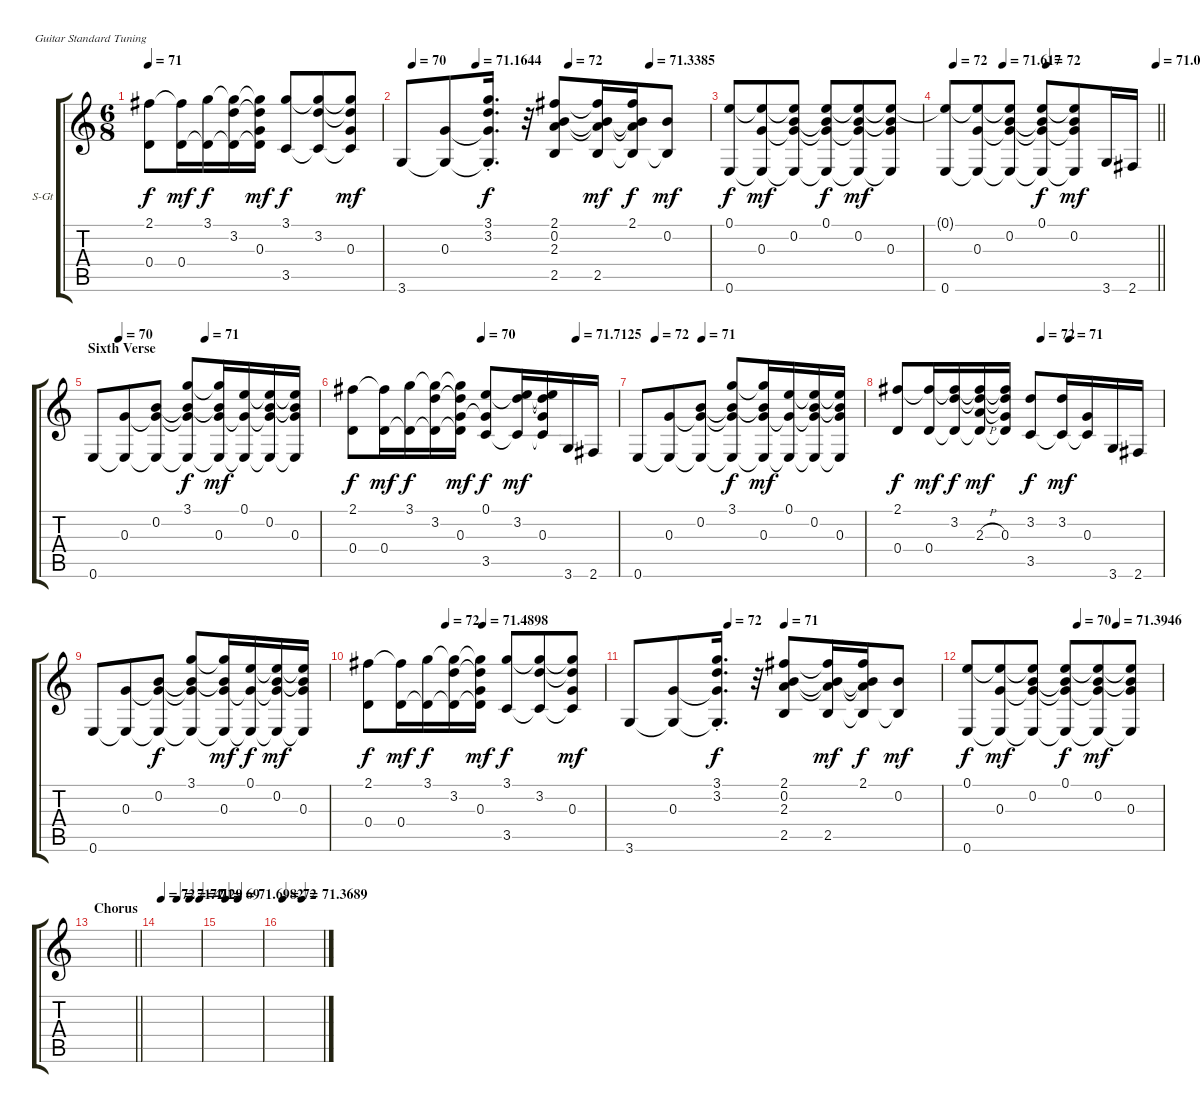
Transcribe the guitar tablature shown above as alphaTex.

\bracketExtendMode groupsimilarinstruments
\firstSystemTrackNameOrientation horizontal
\otherSystemsTrackNameOrientation horizontal
\track ("Electric clean 1 " "S-Gt") {instrument acousticguitarsteel}
\staff {score tabs}
\tuning (E4 B3 G3 D3 A2 E2)
\ts (6 8)
\tempo 71
\clef g2
\ks c
(2.1 0.4).8{dy f} (0.4 2.1{t}).16{dy mf} (3.1 0.4{t}).16{dy f} (3.2 0.4{t} 3.1{t}).16 (0.3 0.4{t} 3.1{t} 3.2{t}).16{dy mf} (3.1 3.5).8{dy f} (3.2 3.1{t} 3.5{t}).8 (0.3 3.1{t} 3.2{t} 3.5{t}).8{dy mf} |
\tempo (70 0.0375)
\tempo (71.1644 0.24375)
\tempo (72 0.54375)
\tempo (71.3385 0.80625)
3.6.8 (0.3 3.6{t}).8 (3.1{st} 3.2{st} 3.6{st t} 0.3{st t}).16{d dy f} r.32 (2.1 0.2 2.3 2.5).8 (2.5 2.1{t} 0.2{t} 2.3{t}).16{dy mf} (2.1 2.3{t} 0.2{t} 2.5{t}).16{dy f} (0.2 2.5{t}).8{dy mf} |
(0.1 0.6).8{dy f} (0.3 0.1{t} 0.6{t}).8{dy mf} (0.2 0.1{t} 0.6{t} 0.3{t}).8 (0.1 0.6{t} 0.3{t} 0.2{t}).8{dy f} (0.2 0.1{t} 0.6{t} 0.3{t}).8{dy mf} (0.3 0.1{t} 0.6{t} 0.2{t}).8 |
\tempo (72 0.04375)
\tempo (71.617 0.275)
\tempo (72 0.48125)
\tempo (71.0087 0.99375)
\barLineRight lightlight
(0.6 0.1{t}).8 (0.3 0.1{t} 0.6{t}).8 (0.2 0.1{t} 0.3{t} 0.6{t}).8 (0.1 0.2{t} 0.3{t} 0.6{t}).8{dy f} (0.2 0.1{t} 0.3{t} 0.6{t}).8{dy mf} 3.6.16 2.6.16 |
\section ("" "Sixth Verse")
\tempo (70 0.11875)
\tempo (71 0.5)
0.6.8 (0.3 0.6{t}).8 (0.2 0.6{t} 0.3{t}).8 (3.1 0.6{t} 0.3{t} 0.2{t}).8{dy f} (0.3 0.6{t} 3.1{t} 0.2{t}).16{dy mf} (0.1 0.6{t} 0.3{t}).16 (0.2 0.6{t} 0.3{t} 0.1{t}).16 (0.3 0.6{t} 0.1{t} 0.2{t}).16 |
\tempo (70 0.4875)
\tempo (71.7125 0.84375)
(2.1 0.4).8{dy f} (0.4 2.1{t}).16{dy mf} (3.1 0.4{t}).16{dy f} (3.2 0.4{t} 3.1{t}).16 (0.3 0.4{t} 3.1{t} 3.2{t}).16{dy mf} (0.1 3.5 0.3{t}).8{dy f} (3.2 3.5{t} 0.1{t}).16{dy mf} (0.3 3.5{t} 3.2{t} 0.1{t}).16 3.6.16 2.6.16 |
\tempo (72 0.08125)
\tempo (71 0.2875)
0.6.8 (0.3 0.6{t}).8 (0.2 0.6{t} 0.3{t}).8 (3.1 0.6{t} 0.3{t} 0.2{t}).8{dy f} (0.3 0.6{t} 3.1{t} 0.2{t}).16{dy mf} (0.1 0.6{t} 0.3{t}).16 (0.2 0.6{t} 0.3{t} 0.1{t}).16 (0.3 0.6{t} 0.1{t} 0.2{t}).16 |
\tempo (72 0.54375)
\tempo (71 0.65)
(2.1 0.4).8{dy f} (0.4 2.1{t}).16{dy mf} (3.2 0.4{t} 2.1{t}).16{dy f} (2.3{h} 0.4{t} 2.1{t} 3.2{t}).16{dy mf} (0.3 0.4{t} 2.1{t} 3.2{t}).16 (3.2 3.5).8{dy f} (3.5{t} 3.2).16{dy mf} (3.5{t} 0.3).16 3.6.16 2.6.16 |
0.6.8 (0.3 0.6{t}).8 (0.2 0.6{t} 0.3{t}).8{dy f} (3.1 0.6{t} 0.3{t} 0.2{t}).8 (0.3 0.6{t} 3.1{t} 0.2{t}).16{dy mf} (0.1 0.6{t} 0.3{t}).16{dy f} (0.2 0.6{t} 0.3{t} 0.1{t}).16{dy mf} (0.3 0.6{t} 0.1{t} 0.2{t}).16 |
\tempo (72 0.33125)
\tempo (71.4898 0.4875)
(2.1 0.4).8{dy f} (0.4 2.1{t}).16{dy mf} (3.1 0.4{t}).16{dy f} (3.2 0.4{t} 3.1{t}).16 (0.3 0.4{t} 3.1{t} 3.2{t}).16{dy mf} (3.1 3.5).8{dy f} (3.2 3.1{t} 3.5{t}).8 (0.3 3.1{t} 3.2{t} 3.5{t}).8{dy mf} |
\tempo (72 0.31875)
\tempo (71 0.5)
3.6.8 (0.3 3.6{t}).8 (3.1{st} 3.2{st} 3.6{st t} 0.3{st t}).16{d dy f} r.32 (2.1 0.2 2.3 2.5).8 (2.5 2.1{t} 0.2{t} 2.3{t}).16{dy mf} (2.1 2.3{t} 0.2{t} 2.5{t}).16{dy f} (0.2 2.5{t}).8{dy mf} |
\tempo (70 0.56875)
\tempo (71.3946 0.76875)
(0.1 0.6).8{dy f} (0.3 0.1{t} 0.6{t}).8{dy mf} (0.2 0.1{t} 0.6{t} 0.3{t}).8 (0.1 0.6{t} 0.3{t} 0.2{t}).8{dy f} (0.2 0.1{t} 0.6{t} 0.3{t}).8{dy mf} (0.3 0.1{t} 0.6{t} 0.2{t}).8 |
\section ("" "Chorus")
\barLineRight lightlight
|
\tempo (72 0.0375)
\tempo (71.4129 0.425)
\tempo (72 0.74375)
\tempo (71 0.9875)
|
\tempo (69 0.125)
\tempo (71.6982 0.425)
|
\tempo (72 0.025)
\tempo (71.3689 0.49375)
